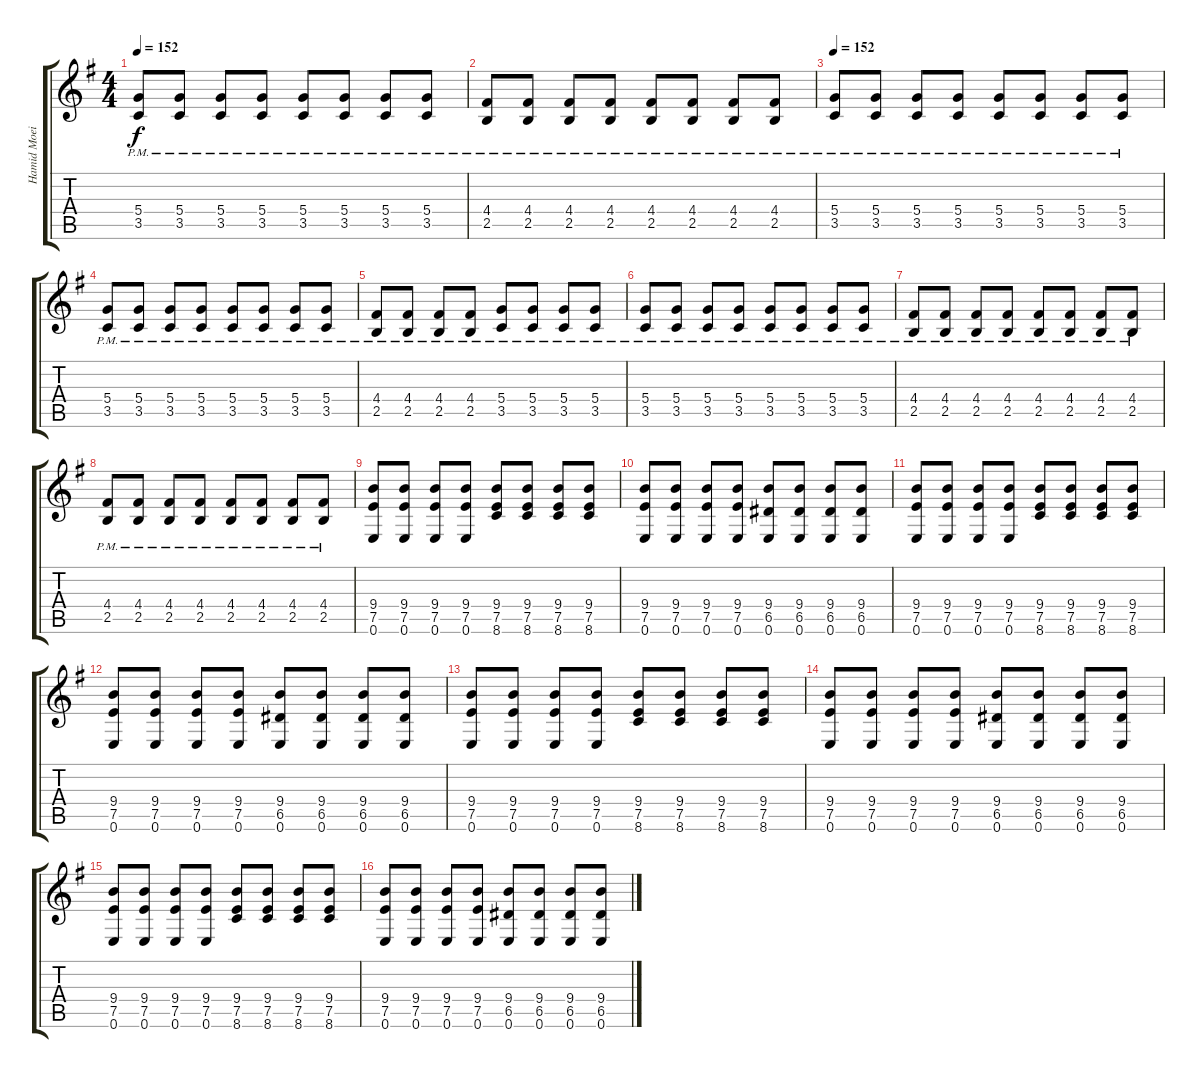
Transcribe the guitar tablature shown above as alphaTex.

\track ("Hamid Moeini" "Hamid Moei") {instrument distortionguitar}
\staff {score tabs}
\tuning (E4 B3 G3 D3 A2 E2) {hide}
\ts (4 4)
\tempo 152
\clef g2
\ks eminor
(5.4{pm} 3.5{pm}).8{dy f} (5.4{pm} 3.5{pm}).8 (5.4{pm} 3.5{pm}).8 (5.4{pm} 3.5{pm}).8 (5.4{pm} 3.5{pm}).8 (5.4{pm} 3.5{pm}).8 (5.4{pm} 3.5{pm}).8 (5.4{pm} 3.5{pm}).8 |
(4.4{pm} 2.5{pm}).8 (4.4{pm} 2.5{pm}).8 (4.4{pm} 2.5{pm}).8 (4.4{pm} 2.5{pm}).8 (4.4{pm} 2.5{pm}).8 (4.4{pm} 2.5{pm}).8 (4.4{pm} 2.5{pm}).8 (4.4{pm} 2.5{pm}).8 |
\tempo 152
(5.4{pm} 3.5{pm}).8 (5.4{pm} 3.5{pm}).8 (5.4{pm} 3.5{pm}).8 (5.4{pm} 3.5{pm}).8 (5.4{pm} 3.5{pm}).8 (5.4{pm} 3.5{pm}).8 (5.4{pm} 3.5{pm}).8 (5.4{pm} 3.5{pm}).8 |
(5.4{pm} 3.5{pm}).8 (5.4{pm} 3.5{pm}).8 (5.4{pm} 3.5{pm}).8 (5.4{pm} 3.5{pm}).8 (5.4{pm} 3.5{pm}).8 (5.4{pm} 3.5{pm}).8 (5.4{pm} 3.5{pm}).8 (5.4{pm} 3.5{pm}).8 |
(4.4{pm} 2.5{pm}).8 (4.4{pm} 2.5{pm}).8 (4.4{pm} 2.5{pm}).8 (4.4{pm} 2.5{pm}).8 (5.4{pm} 3.5{pm}).8 (5.4{pm} 3.5{pm}).8 (5.4{pm} 3.5{pm}).8 (5.4{pm} 3.5{pm}).8 |
(5.4{pm} 3.5{pm}).8 (5.4{pm} 3.5{pm}).8 (5.4{pm} 3.5{pm}).8 (5.4{pm} 3.5{pm}).8 (5.4{pm} 3.5{pm}).8 (5.4{pm} 3.5{pm}).8 (5.4{pm} 3.5{pm}).8 (5.4{pm} 3.5{pm}).8 |
(4.4{pm} 2.5{pm}).8 (4.4{pm} 2.5{pm}).8 (4.4{pm} 2.5{pm}).8 (4.4{pm} 2.5{pm}).8 (4.4{pm} 2.5{pm}).8 (4.4{pm} 2.5{pm}).8 (4.4{pm} 2.5{pm}).8 (4.4{pm} 2.5{pm}).8 |
(4.4{pm} 2.5{pm}).8 (4.4{pm} 2.5{pm}).8 (4.4{pm} 2.5{pm}).8 (4.4{pm} 2.5{pm}).8 (4.4{pm} 2.5{pm}).8 (4.4{pm} 2.5{pm}).8 (4.4{pm} 2.5{pm}).8 (4.4{pm} 2.5{pm}).8 |
(9.4 7.5 0.6).8 (9.4 7.5 0.6).8 (9.4 7.5 0.6).8 (9.4 7.5 0.6).8 (9.4 7.5 8.6).8 (9.4 7.5 8.6).8 (9.4 7.5 8.6).8 (9.4 7.5 8.6).8 |
(9.4 7.5 0.6).8 (9.4 7.5 0.6).8 (9.4 7.5 0.6).8 (9.4 7.5 0.6).8 (9.4 6.5 0.6).8 (9.4 6.5 0.6).8 (9.4 6.5 0.6).8 (9.4 6.5 0.6).8 |
(9.4 7.5 0.6).8 (9.4 7.5 0.6).8 (9.4 7.5 0.6).8 (9.4 7.5 0.6).8 (9.4 7.5 8.6).8 (9.4 7.5 8.6).8 (9.4 7.5 8.6).8 (9.4 7.5 8.6).8 |
(9.4 7.5 0.6).8 (9.4 7.5 0.6).8 (9.4 7.5 0.6).8 (9.4 7.5 0.6).8 (9.4 6.5 0.6).8 (9.4 6.5 0.6).8 (9.4 6.5 0.6).8 (9.4 6.5 0.6).8 |
(9.4 7.5 0.6).8 (9.4 7.5 0.6).8 (9.4 7.5 0.6).8 (9.4 7.5 0.6).8 (9.4 7.5 8.6).8 (9.4 7.5 8.6).8 (9.4 7.5 8.6).8 (9.4 7.5 8.6).8 |
(9.4 7.5 0.6).8 (9.4 7.5 0.6).8 (9.4 7.5 0.6).8 (9.4 7.5 0.6).8 (9.4 6.5 0.6).8 (9.4 6.5 0.6).8 (9.4 6.5 0.6).8 (9.4 6.5 0.6).8 |
(9.4 7.5 0.6).8 (9.4 7.5 0.6).8 (9.4 7.5 0.6).8 (9.4 7.5 0.6).8 (9.4 7.5 8.6).8 (9.4 7.5 8.6).8 (9.4 7.5 8.6).8 (9.4 7.5 8.6).8 |
(9.4 7.5 0.6).8 (9.4 7.5 0.6).8 (9.4 7.5 0.6).8 (9.4 7.5 0.6).8 (9.4 6.5 0.6).8 (9.4 6.5 0.6).8 (9.4 6.5 0.6).8 (9.4 6.5 0.6).8
